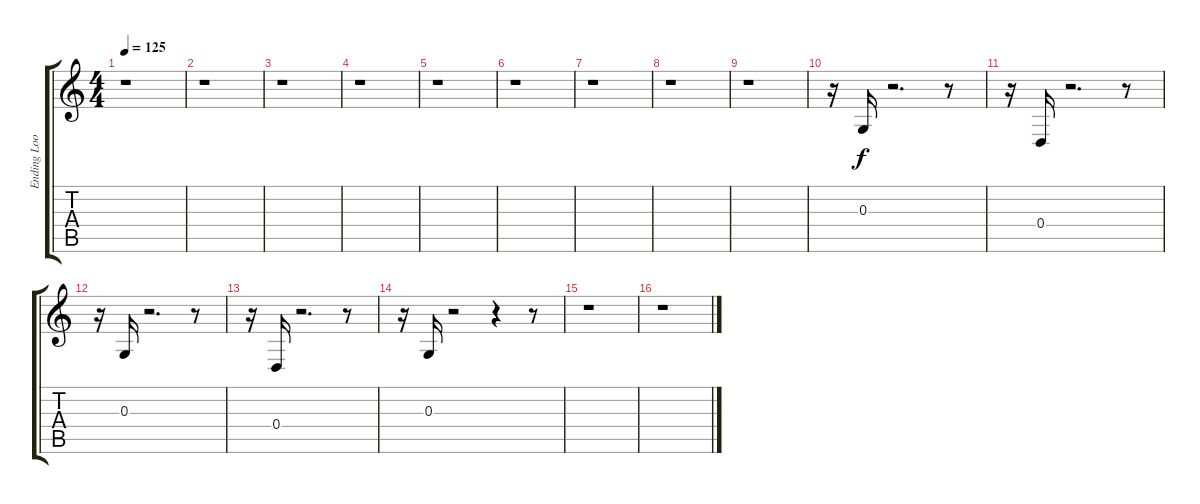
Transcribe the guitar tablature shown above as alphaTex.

\track ("Ending Loop" "Ending Loo") {instrument guitarfretnoise}
\staff {score tabs}
\tuning (E4 B3 G3 D3 A2 E2) {hide}
\ts (4 4)
\tempo 125
\clef g2
\ks c
r.1{dy f} |
r.1 |
r.1 |
r.1 |
r.1 |
r.1 |
r.1 |
r.1 |
r.1 |
r.16 0.3.16 r.2{d} r.8 |
r.16 0.4.16 r.2{d} r.8 |
r.16 0.3.16 r.2{d} r.8 |
r.16 0.4.16 r.2{d} r.8 |
r.16 0.3.16 r.2 r.4 r.8 |
r.1 |
r.1
